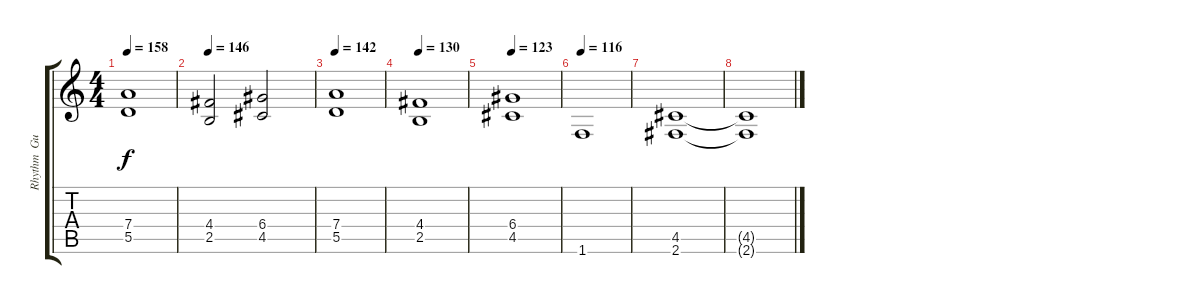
\track ("Rhythm  Guitar" "Rhythm  Gu") {instrument distortionguitar}
\staff {score tabs}
\tuning (E4 B3 G3 D3 A2 E2) {hide}
\ts (4 4)
\tempo 158
\clef g2
\ks c
(7.4 5.5).1{dy f} |
\tempo 146
(4.4 2.5).2 (6.4 4.5).2 |
\tempo 142
(7.4 5.5).1 |
\tempo 130
(4.4 2.5).1 |
\tempo 123
(6.4 4.5).1 |
\tempo 116
1.6.1 |
(4.5 2.6).1 |
(4.5{t} 2.6{t}).1
